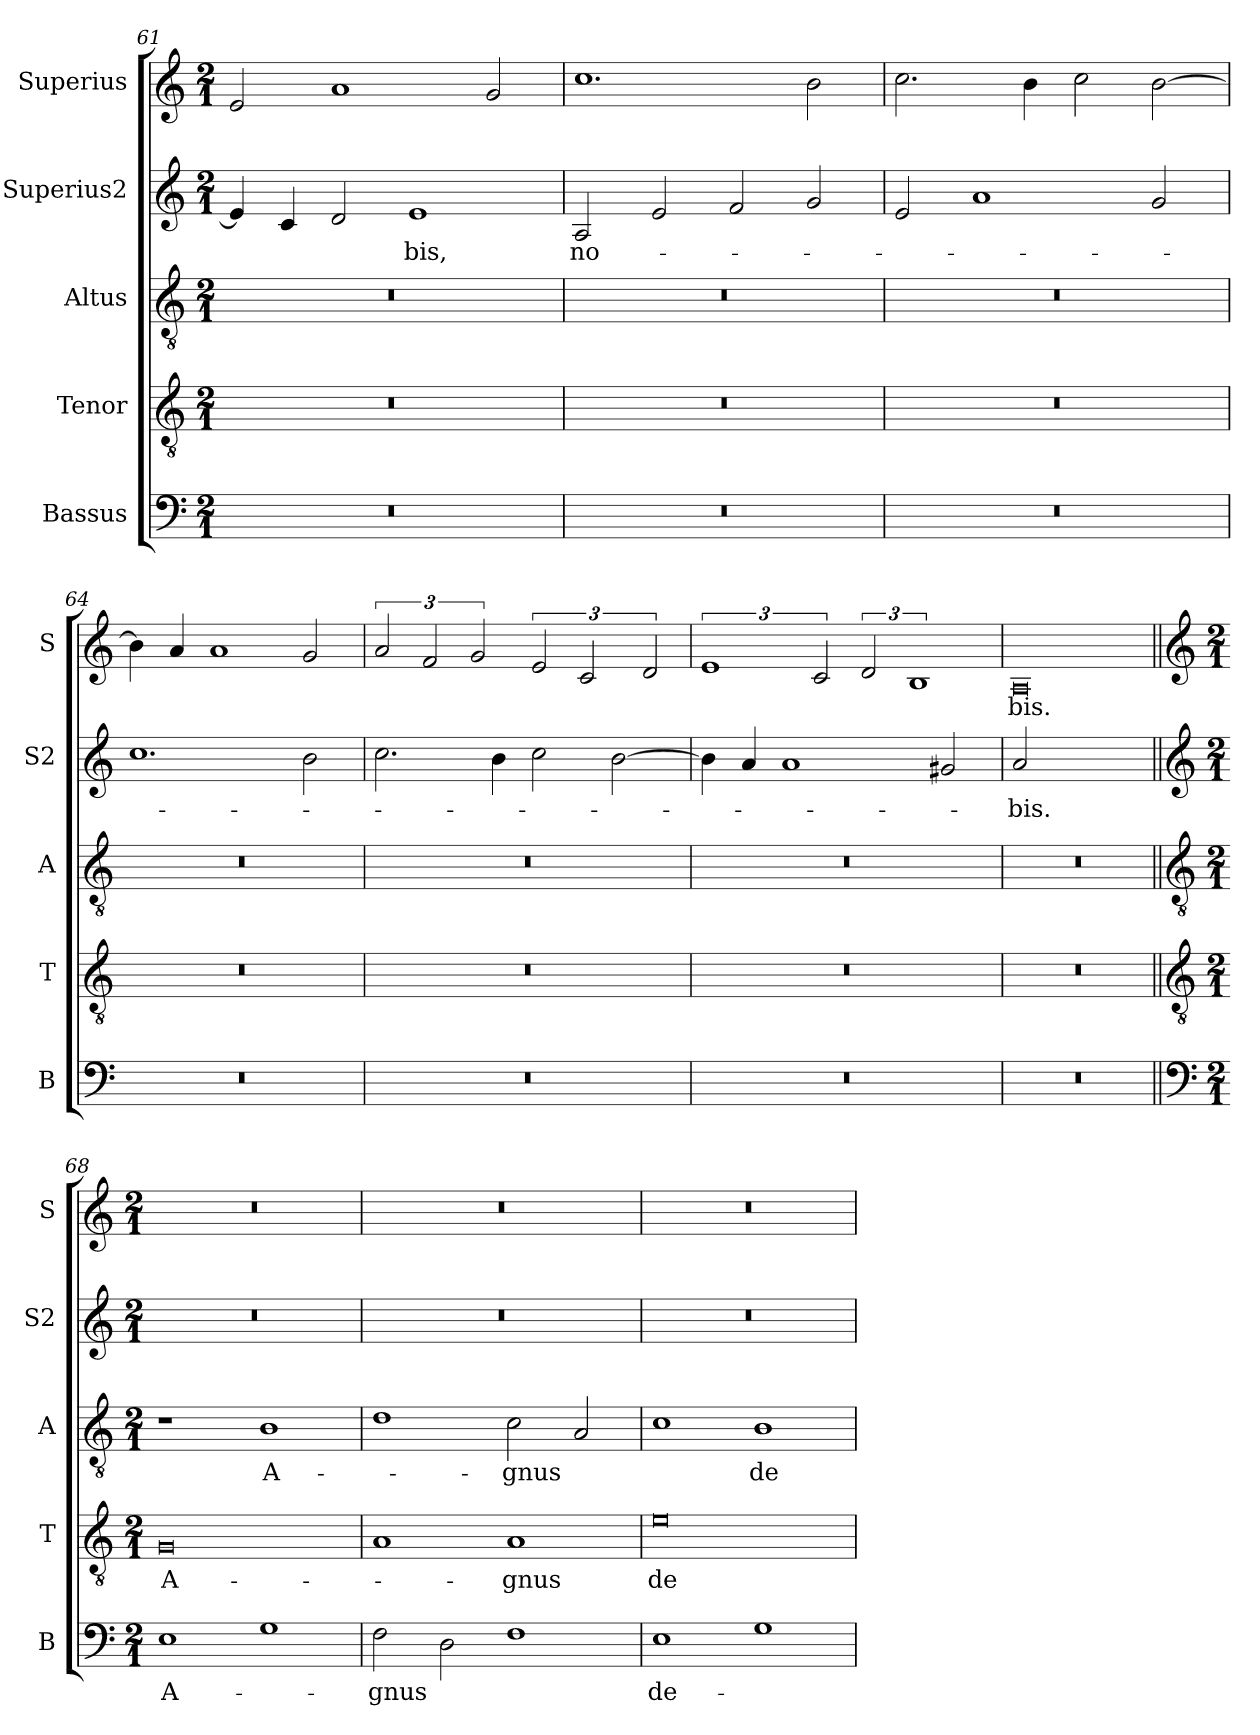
**kern	**text	**kern	**text	**kern	**text	**kern	**text	**kern	**text
*part5	*part5	*part4	*part4	*part3	*part3	*part2	*part2	*part1	*part1
*staff5	*staff5	*staff4	*staff4	*staff3	*staff3	*staff2	*staff2	*staff1	*staff1
*I"Bassus	*	*I"Tenor	*	*I"Altus	*	*I"Superius2	*	*I"Superius	*
*I'B	*	*I'T	*	*I'A	*	*I'S2	*	*I'S	*
*clefF4	*	*clefGv2	*	*clefGv2	*	*clefG2	*	*clefG2	*
*k[]	*	*k[]	*	*k[]	*	*k[]	*	*k[]	*
*M2/1	*	*M2/1	*	*M2/1	*	*M2/1	*	*M2/1	*
=61	=61	=61	=61	=61	=61	=61	=61	=61	=61
0r	.	0r	.	0r	.	4e/]	.	2e/	.
.	.	.	.	.	.	4c/	.	.	.
.	.	.	.	.	.	2d/	.	1a	.
.	.	.	.	.	.	1e	-bis,	.	.
.	.	.	.	.	.	.	.	2g/	.
=62	=62	=62	=62	=62	=62	=62	=62	=62	=62
0r	.	0r	.	0r	.	2A/	no-	1.cc	.
.	.	.	.	.	.	2e/	.	.	.
.	.	.	.	.	.	2f/	.	.	.
.	.	.	.	.	.	2g/	.	2b\	.
=63	=63	=63	=63	=63	=63	=63	=63	=63	=63
0r	.	0r	.	0r	.	2e/	.	2.cc\	.
.	.	.	.	.	.	1a	.	.	.
.	.	.	.	.	.	.	.	4b\	.
.	.	.	.	.	.	.	.	2cc\	.
.	.	.	.	.	.	2g/	.	[2b\	.
=64	=64	=64	=64	=64	=64	=64	=64	=64	=64
0r	.	0r	.	0r	.	1.cc	.	4b\]	.
.	.	.	.	.	.	.	.	4a/	.
.	.	.	.	.	.	.	.	1a	.
.	.	.	.	.	.	2b\	.	2g/	.
=65	=65	=65	=65	=65	=65	=65	=65	=65	=65
0r	.	0r	.	0r	.	2.cc\	.	3a/	.
.	.	.	.	.	.	.	.	3f/	.
.	.	.	.	.	.	.	.	3g/	.
.	.	.	.	.	.	4b\	.	.	.
.	.	.	.	.	.	2cc\	.	3e/	.
.	.	.	.	.	.	.	.	3c/	.
.	.	.	.	.	.	[2b\	.	.	.
.	.	.	.	.	.	.	.	3d/	.
=66	=66	=66	=66	=66	=66	=66	=66	=66	=66
0r	.	0r	.	0r	.	4b\]	.	3%2e	.
.	.	.	.	.	.	4a/	.	.	.
.	.	.	.	.	.	1a	.	.	.
.	.	.	.	.	.	.	.	3c/	.
.	.	.	.	.	.	.	.	3d/	.
.	.	.	.	.	.	.	.	3%2B	.
.	.	.	.	.	.	2g#X/	.	.	.
=67	=67	=67	=67	=67	=67	=67	=67	=67	=67
!	!	!	!	!	!	!LO:N:vis=2	!	!	!
0r	.	0r	.	0r	.	0a	-bis.	0A	-bis.
!!LO:LB:g=z
=68||	=68||	=68||	=68||	=68||	=68||	=68||	=68||	=68||	=68||
*clefF4	*	*clefGv2	*	*clefGv2	*	*clefG2	*	*clefG2	*
*k[]	*	*k[]	*	*k[]	*	*k[]	*	*k[]	*
*M2/1	*	*M2/1	*	*M2/1	*	*M2/1	*	*M2/1	*
1E	A-	0G	A-	1r	.	0r	.	0r	.
1G	.	.	.	1B	A-	.	.	.	.
=69	=69	=69	=69	=69	=69	=69	=69	=69	=69
2F\	-gnus	1A	.	1d	.	0r	.	0r	.
2D\	.	.	.	.	.	.	.	.	.
1F	.	1A	-gnus	2c\	-gnus	.	.	.	.
.	.	.	.	2A/	.	.	.	.	.
=70	=70	=70	=70	=70	=70	=70	=70	=70	=70
1E	de-	0e	de-	1c	.	0r	.	0r	.
1G	.	.	.	1B	de-	.	.	.	.
=	=	=	=	=	=	=	=	=	=
*-	*-	*-	*-	*-	*-	*-	*-	*-	*-
